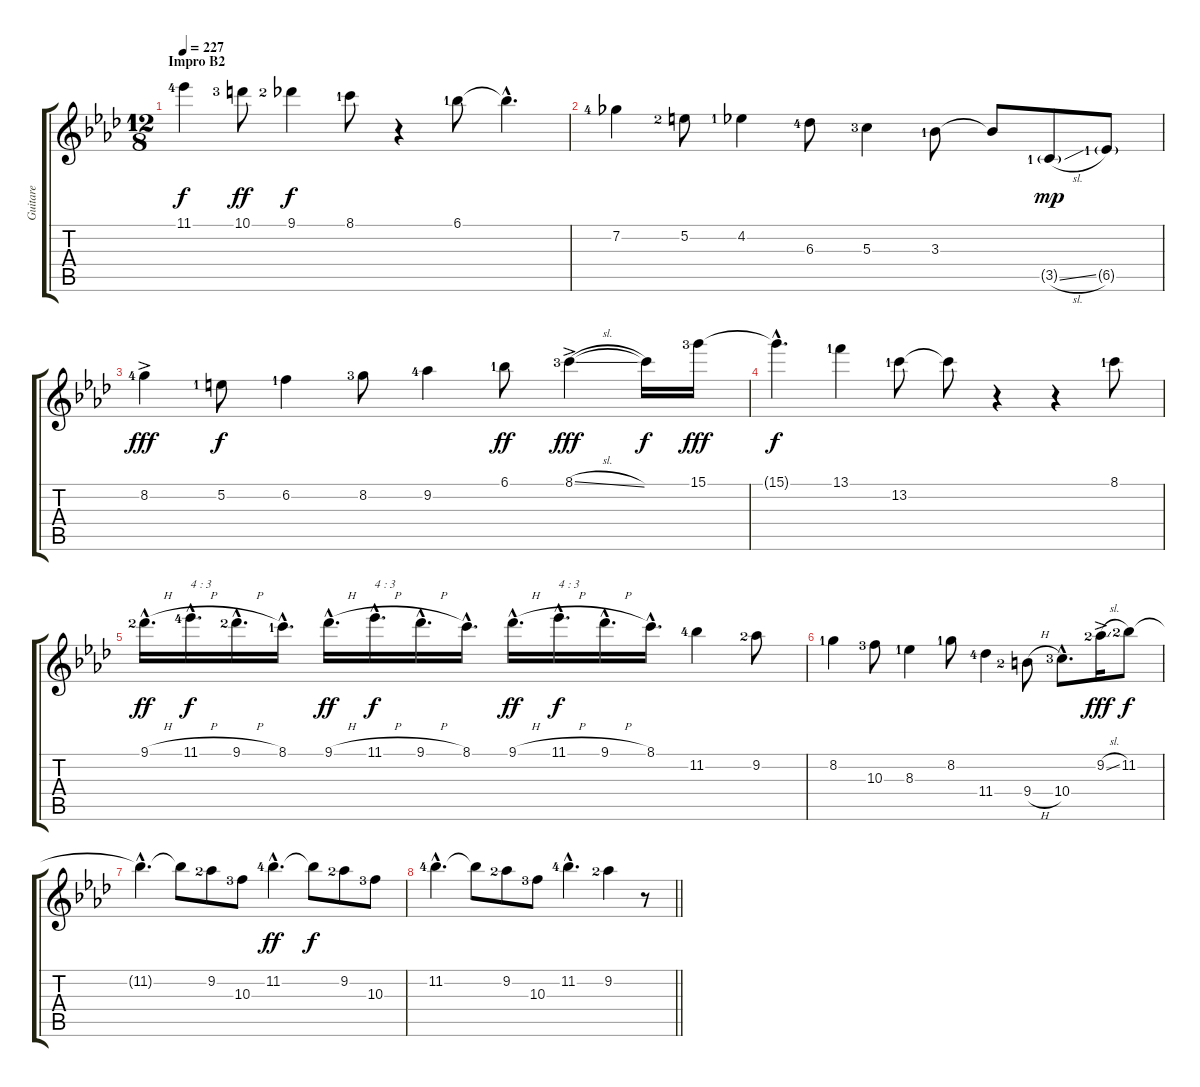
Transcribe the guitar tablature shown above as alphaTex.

\track ("Guitare" "Guitare") {instrument electricguitarjazz}
\staff {score tabs}
\tuning (E4 B3 G3 D3 A2 E2) {hide}
\ts (12 8)
\section ("" "Impro B2")
\tempo 227
\clef g2
\ks fminor
11.1{lf 5}.4{dy f volume 12 balance 4 instrument electricguitarjazz} 10.1{lf 4}.8{dy ff} 9.1{lf 3}.4{dy f} 8.1{lf 2}.8 r.4 6.1{lf 2}.8 6.1{hac t}.4{d} |
7.2{lf 5}.4 5.2{lf 3}.8 4.2{lf 2}.4 6.3{lf 5}.8 5.3{lf 4}.4 3.3{lf 2}.8 3.3{t}.8 3.5{sl g lf 2}.8{dy mp} 6.5{g lf 2}.8 |
8.2{ac lf 5}.4{dy fff} 5.2{lf 2}.8{dy f} 6.2{lf 2}.4 8.2{lf 4}.8 9.2{lf 5}.4 6.1{lf 2}.8{dy ff} 8.1{sl ac lf 4}.4{dy fff} 8.1{t}.16{dy f} 15.1{lf 4}.16{dy fff} |
15.1{hac t}.4{d dy f} 13.1{lf 2}.4 13.2{lf 2}.8 13.2{t}.8 r.4 r.4 8.1{lf 2}.8 |
9.1{h hac lf 3}.16{d dy ff} 11.1{h hac lf 5}.16{d txt "4 : 3" dy f} 9.1{h hac lf 3}.16{d} 8.1{hac lf 2}.16{d} 9.1{h hac}.16{d dy ff} 11.1{h hac}.16{d txt "4 : 3" dy f} 9.1{h hac}.16{d} 8.1{hac}.16{d} 9.1{h hac}.16{d dy ff} 11.1{h hac}.16{d txt "4 : 3" dy f} 9.1{h hac}.16{d} 8.1{hac}.16{d} 11.2{lf 5}.4 9.2{lf 3}.8 |
8.2{lf 2}.4 10.3{lf 4}.8 8.3{lf 2}.4 8.2{lf 2}.8 11.4{lf 5}.4 9.4{h lf 3}.8 10.4{hac lf 4}.8{d} 9.2{sl ac lf 3}.16{dy fff} 11.2{lf 3}.8{dy f} |
11.2{hac t}.4{d} 11.2{t}.8 9.2{lf 3}.8 10.3{lf 4}.8 11.2{hac lf 5}.4{d dy ff} 11.2{t}.8{dy f} 9.2{lf 3}.8 10.3{lf 4}.8 |
\barLineRight lightlight
11.2{hac lf 5}.4{d} 11.2{t}.8 9.2{lf 3}.8 10.3{lf 4}.8 11.2{hac lf 5}.4{d} 9.2{lf 3}.4 r.8
